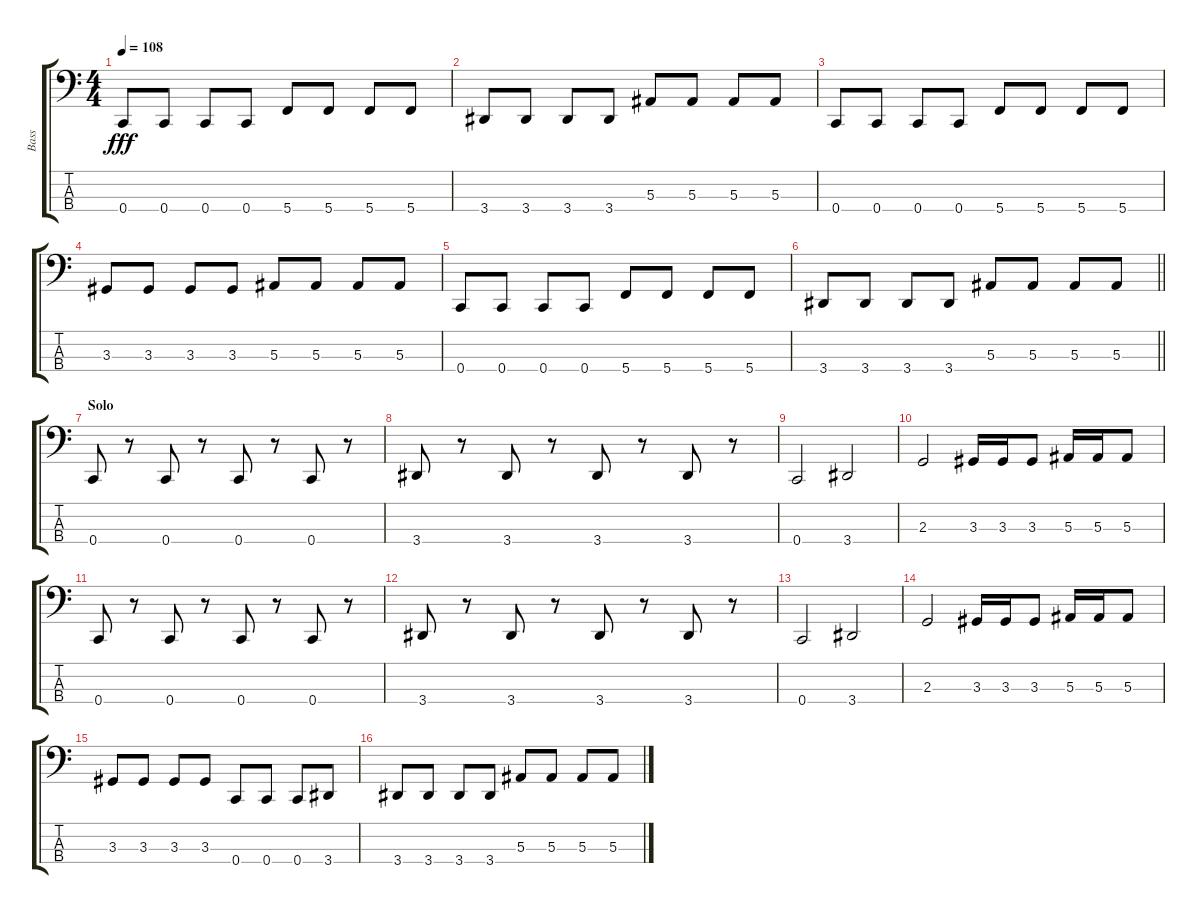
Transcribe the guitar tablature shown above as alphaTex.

\track ("Bass" "Bass") {instrument electricbasspick}
\staff {score tabs}
\tuning (Eb2 Bb1 F1 C1) {hide}
\ts (4 4)
\tempo 108
\clef f4
\ks c
0.4.8{dy fff} 0.4.8 0.4.8 0.4.8 5.4.8 5.4.8 5.4.8 5.4.8 |
3.4.8 3.4.8 3.4.8 3.4.8 5.3.8 5.3.8 5.3.8 5.3.8 |
0.4.8 0.4.8 0.4.8 0.4.8 5.4.8 5.4.8 5.4.8 5.4.8 |
3.3.8 3.3.8 3.3.8 3.3.8 5.3.8 5.3.8 5.3.8 5.3.8 |
0.4.8 0.4.8 0.4.8 0.4.8 5.4.8 5.4.8 5.4.8 5.4.8 |
\barLineRight lightlight
3.4.8 3.4.8 3.4.8 3.4.8 5.3.8 5.3.8 5.3.8 5.3.8 |
\section ("" "Solo")
0.4.8 r.8 0.4.8 r.8 0.4.8 r.8 0.4.8 r.8 |
3.4.8 r.8 3.4.8 r.8 3.4.8 r.8 3.4.8 r.8 |
0.4.2 3.4.2 |
2.3.2 3.3.16 3.3.16 3.3.8 5.3.16 5.3.16 5.3.8 |
0.4.8 r.8 0.4.8 r.8 0.4.8 r.8 0.4.8 r.8 |
3.4.8 r.8 3.4.8 r.8 3.4.8 r.8 3.4.8 r.8 |
0.4.2 3.4.2 |
2.3.2 3.3.16 3.3.16 3.3.8 5.3.16 5.3.16 5.3.8 |
3.3.8 3.3.8 3.3.8 3.3.8 0.4.8 0.4.8 0.4.8 3.4.8 |
3.4.8 3.4.8 3.4.8 3.4.8 5.3.8 5.3.8 5.3.8 5.3.8
